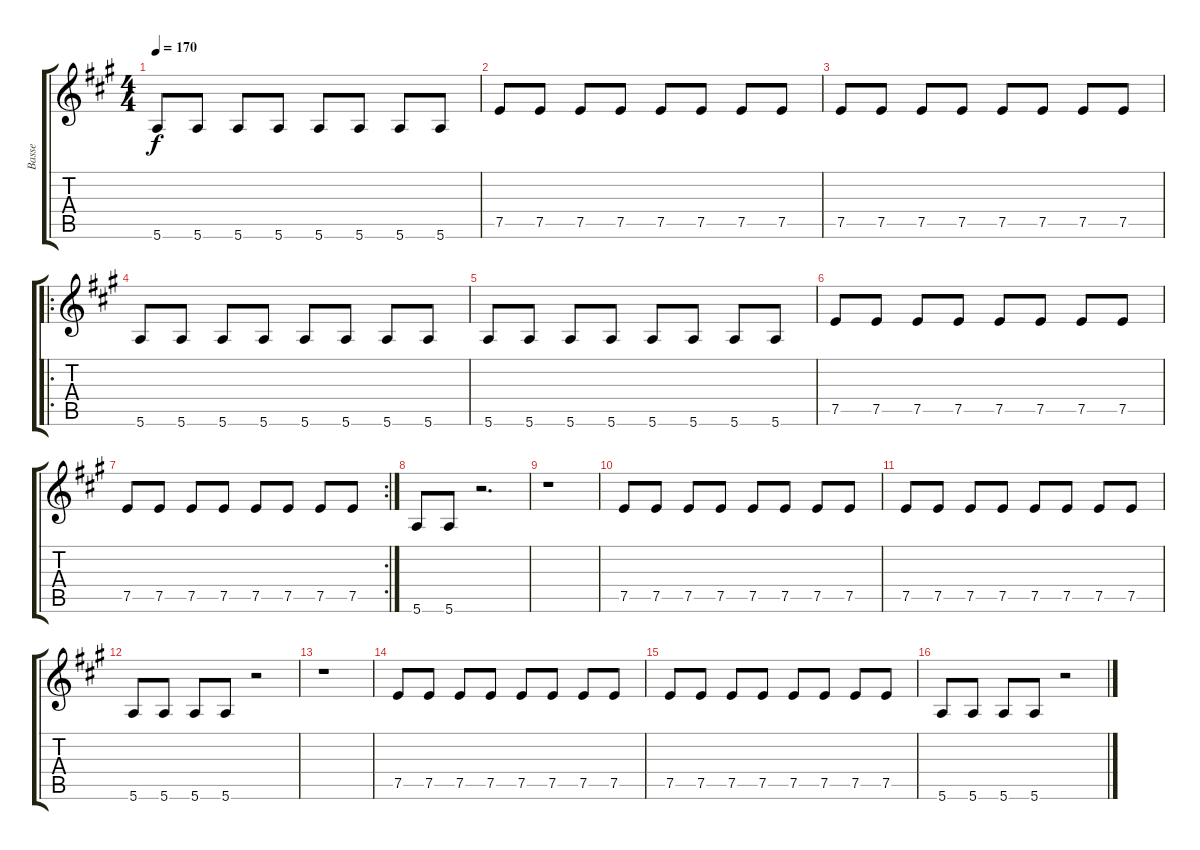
\track ("Basse" "Basse") {instrument electricbassfinger}
\staff {score tabs}
\tuning (E4 B3 G3 D3 A2 E2) {hide}
\ts (4 4)
\tempo 170
\clef g2
\ks a
5.6.8{dy f} 5.6.8 5.6.8 5.6.8 5.6.8 5.6.8 5.6.8 5.6.8 |
7.5.8 7.5.8 7.5.8 7.5.8 7.5.8 7.5.8 7.5.8 7.5.8 |
7.5.8 7.5.8 7.5.8 7.5.8 7.5.8 7.5.8 7.5.8 7.5.8 |
\ro
5.6.8 5.6.8 5.6.8 5.6.8 5.6.8 5.6.8 5.6.8 5.6.8 |
5.6.8 5.6.8 5.6.8 5.6.8 5.6.8 5.6.8 5.6.8 5.6.8 |
7.5.8 7.5.8 7.5.8 7.5.8 7.5.8 7.5.8 7.5.8 7.5.8 |
\rc 2
7.5.8 7.5.8 7.5.8 7.5.8 7.5.8 7.5.8 7.5.8 7.5.8 |
5.6.8 5.6.8 r.2{d} |
r.1 |
7.5.8 7.5.8 7.5.8 7.5.8 7.5.8 7.5.8 7.5.8 7.5.8 |
7.5.8 7.5.8 7.5.8 7.5.8 7.5.8 7.5.8 7.5.8 7.5.8 |
5.6.8 5.6.8 5.6.8 5.6.8 r.2 |
r.1 |
7.5.8 7.5.8 7.5.8 7.5.8 7.5.8 7.5.8 7.5.8 7.5.8 |
7.5.8 7.5.8 7.5.8 7.5.8 7.5.8 7.5.8 7.5.8 7.5.8 |
5.6.8 5.6.8 5.6.8 5.6.8 r.2
